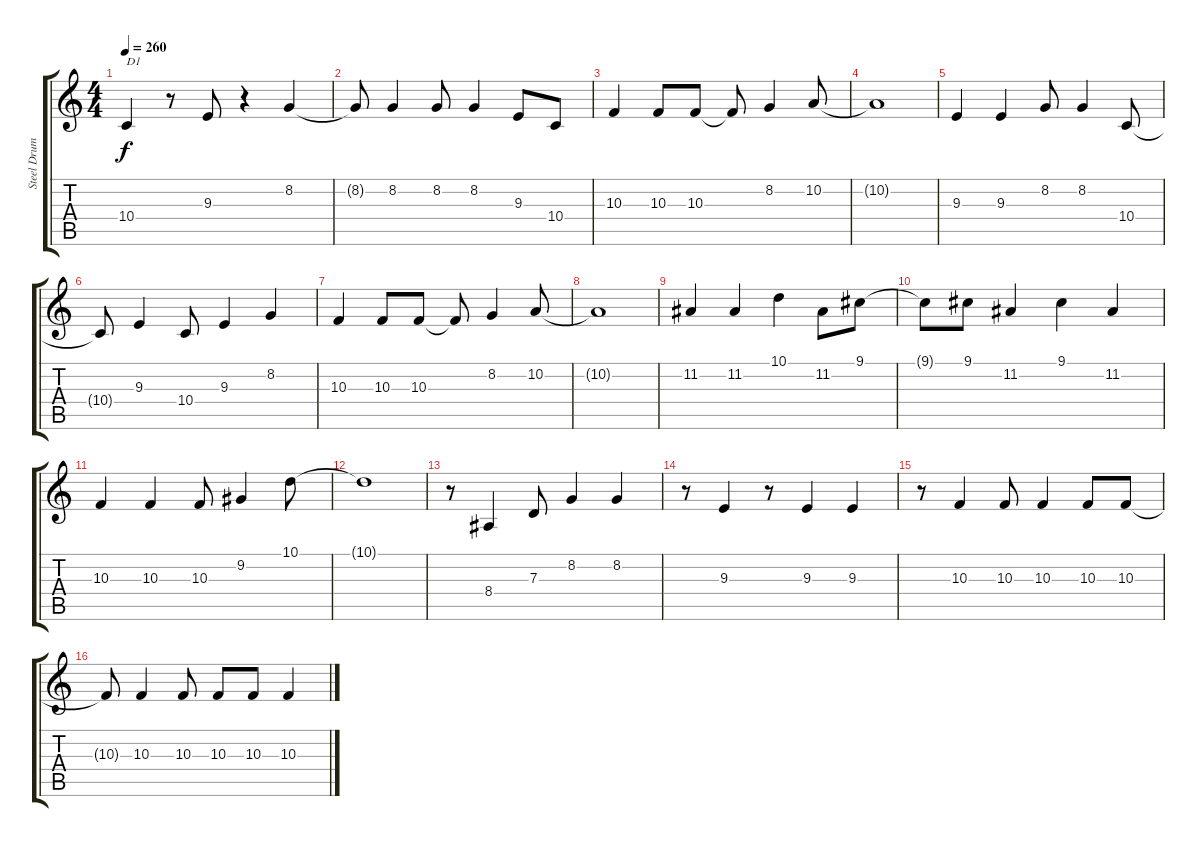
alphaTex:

\track ("Steel Drum" "Steel Drum") {instrument steeldrums}
\staff {score tabs}
\tuning (E4 B3 G3 D3 A2 E2) {hide}
\ts (4 4)
\tempo 260
\clef g2
\ks c
10.4.4{txt "D1" dy f} r.8 9.3.8 r.4 8.2.4 |
8.2{t}.8 8.2.4 8.2.8 8.2.4 9.3.8 10.4.8 |
10.3.4 10.3.8 10.3.8 10.3{t}.8 8.2.4 10.2.8 |
10.2{t}.1 |
9.3.4 9.3.4 8.2.8 8.2.4 10.4.8 |
10.4{t}.8 9.3.4 10.4.8 9.3.4 8.2.4 |
10.3.4 10.3.8 10.3.8 10.3{t}.8 8.2.4 10.2.8 |
10.2{t}.1 |
11.2.4 11.2.4 10.1.4 11.2.8 9.1.8 |
9.1{t}.8 9.1.8 11.2.4 9.1.4 11.2.4 |
10.3.4 10.3.4 10.3.8 9.2.4 10.1.8 |
10.1{t}.1 |
r.8 8.4.4 7.3.8 8.2.4 8.2.4 |
r.8 9.3.4 r.8 9.3.4 9.3.4 |
r.8 10.3.4 10.3.8 10.3.4 10.3.8 10.3.8 |
10.3{t}.8 10.3.4 10.3.8 10.3.8 10.3.8 10.3.4
